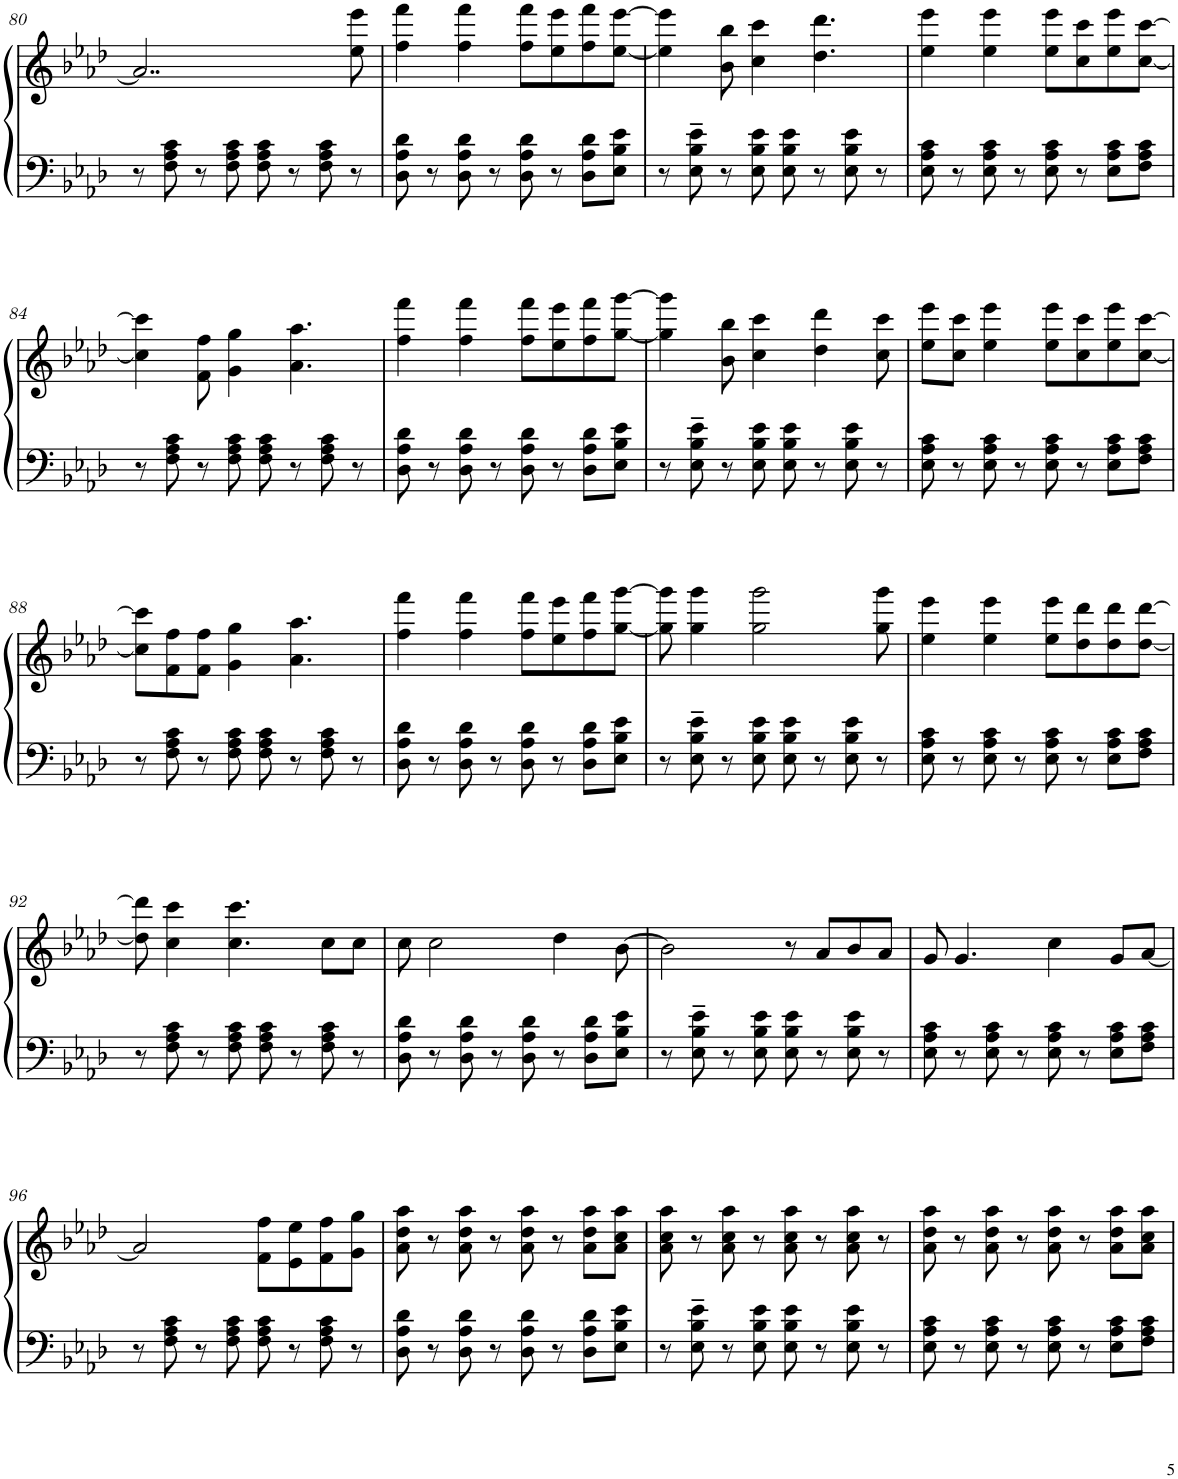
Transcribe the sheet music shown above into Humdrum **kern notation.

**kern	**kern
*part1	*part1
*staff2	*staff1
*I"Piano	*
*I'Pno.	*
!!LO:PB:g=z
*clefF4	*clefG2
*k[b-e-a-d-]	*k[b-e-a-d-]
*M4/4	*M4/4
=80	=80
8r	2..a-/]
8F\ 8A-\ 8c\	.
8r	.
8F\ 8A-\ 8c\	.
8F\ 8A-\ 8c\	.
8r	.
8F\ 8A-\ 8c\	.
8r	8ee-\ 8eee-\
=81	=81
8D-\ 8A-\ 8d-\	4ff\ 4fff\
8r	.
8D-\ 8A-\ 8d-\	4ff\ 4fff\
8r	.
8D-\ 8A-\ 8d-\	8ff\ 8fff\L
8r	8ee-\ 8eee-\
8D-\ 8A-\ 8d-\L	8ff\ 8fff\
8E-\ 8B-\ 8e-\J	[8ee-\ [8eee-\J
=82	=82
8r	4ee-\] 4eee-\]
8E-\~ 8B-\~ 8e-\~	.
8r	8b-\ 8bb-\
8E-\ 8B-\ 8e-\	4cc\ 4ccc\
8E-\ 8B-\ 8e-\	.
8r	4.dd-\ 4.ddd-\
8E-\ 8B-\ 8e-\	.
8r	.
=83	=83
8E-\ 8A-\ 8c\	4ee-\ 4eee-\
8r	.
8E-\ 8A-\ 8c\	4ee-\ 4eee-\
8r	.
8E-\ 8A-\ 8c\	8ee-\ 8eee-\L
8r	8cc\ 8ccc\
8E-\ 8A-\ 8c\L	8ee-\ 8eee-\
8F\ 8A-\ 8c\J	[8cc\ [8ccc\J
!!LO:LB:g=z
=84	=84
8r	4cc\] 4ccc\]
8F\ 8A-\ 8c\	.
8r	8f\ 8ff\
8F\ 8A-\ 8c\	4g\ 4gg\
8F\ 8A-\ 8c\	.
8r	4.a-\ 4.aa-\
8F\ 8A-\ 8c\	.
8r	.
=85	=85
8D-\ 8A-\ 8d-\	4ff\ 4fff\
8r	.
8D-\ 8A-\ 8d-\	4ff\ 4fff\
8r	.
8D-\ 8A-\ 8d-\	8ff\ 8fff\L
8r	8ee-\ 8eee-\
8D-\ 8A-\ 8d-\L	8ff\ 8fff\
8E-\ 8B-\ 8e-\J	[8gg\ [8ggg\J
=86	=86
8r	4gg\] 4ggg\]
8E-\~ 8B-\~ 8e-\~	.
8r	8b-\ 8bb-\
8E-\ 8B-\ 8e-\	4cc\ 4ccc\
8E-\ 8B-\ 8e-\	.
8r	4dd-\ 4ddd-\
8E-\ 8B-\ 8e-\	.
8r	8cc\ 8ccc\
=87	=87
8E-\ 8A-\ 8c\	8ee-\ 8eee-\L
8r	8cc\ 8ccc\J
8E-\ 8A-\ 8c\	4ee-\ 4eee-\
8r	.
8E-\ 8A-\ 8c\	8ee-\ 8eee-\L
8r	8cc\ 8ccc\
8E-\ 8A-\ 8c\L	8ee-\ 8eee-\
8F\ 8A-\ 8c\J	[8cc\ [8ccc\J
!!LO:LB:g=z
=88	=88
8r	8cc\] 8ccc\]L
8F\ 8A-\ 8c\	8f\ 8ff\
8r	8f\ 8ff\J
8F\ 8A-\ 8c\	4g\ 4gg\
8F\ 8A-\ 8c\	.
8r	4.a-\ 4.aa-\
8F\ 8A-\ 8c\	.
8r	.
=89	=89
8D-\ 8A-\ 8d-\	4ff\ 4fff\
8r	.
8D-\ 8A-\ 8d-\	4ff\ 4fff\
8r	.
8D-\ 8A-\ 8d-\	8ff\ 8fff\L
8r	8ee-\ 8eee-\
8D-\ 8A-\ 8d-\L	8ff\ 8fff\
8E-\ 8B-\ 8e-\J	[8gg\ [8ggg\J
=90	=90
8r	8gg\] 8ggg\]
8E-\~ 8B-\~ 8e-\~	4gg\ 4ggg\
8r	.
8E-\ 8B-\ 8e-\	2gg\ 2ggg\
8E-\ 8B-\ 8e-\	.
8r	.
8E-\ 8B-\ 8e-\	.
8r	8gg\ 8ggg\
=91	=91
8E-\ 8A-\ 8c\	4ee-\ 4eee-\
8r	.
8E-\ 8A-\ 8c\	4ee-\ 4eee-\
8r	.
8E-\ 8A-\ 8c\	8ee-\ 8eee-\L
8r	8dd-\ 8ddd-\
8E-\ 8A-\ 8c\L	8dd-\ 8ddd-\
8F\ 8A-\ 8c\J	[8dd-\ [8ddd-\J
!!LO:LB:g=z
=92	=92
8r	8dd-\] 8ddd-\]
8F\ 8A-\ 8c\	4cc\ 4ccc\
8r	.
8F\ 8A-\ 8c\	4.cc\ 4.ccc\
8F\ 8A-\ 8c\	.
8r	.
8F\ 8A-\ 8c\	8cc\L
8r	8cc\J
=93	=93
8D-\ 8A-\ 8d-\	8cc\
8r	2cc\
8D-\ 8A-\ 8d-\	.
8r	.
8D-\ 8A-\ 8d-\	.
8r	4dd-\
8D-\ 8A-\ 8d-\L	.
8E-\ 8B-\ 8e-\J	[8b-\
=94	=94
8r	2b-\]
8E-\~ 8B-\~ 8e-\~	.
8r	.
8E-\ 8B-\ 8e-\	.
8E-\ 8B-\ 8e-\	8r
8r	8a-/L
8E-\ 8B-\ 8e-\	8b-/
8r	8a-/J
=95	=95
8E-\ 8A-\ 8c\	8g/
8r	4.g/
8E-\ 8A-\ 8c\	.
8r	.
8E-\ 8A-\ 8c\	4cc\
8r	.
8E-\ 8A-\ 8c\L	8g/L
8F\ 8A-\ 8c\J	[8a-/J
!!LO:LB:g=z
=96	=96
8r	2a-/]
8F\ 8A-\ 8c\	.
8r	.
8F\ 8A-\ 8c\	.
8F\ 8A-\ 8c\	8f\ 8ff\L
8r	8e-\ 8ee-\
8F\ 8A-\ 8c\	8f\ 8ff\
8r	8g\ 8gg\J
=97	=97
8D-\ 8A-\ 8d-\	8a-\ 8dd-\ 8aa-\
8r	8r
8D-\ 8A-\ 8d-\	8a-\ 8dd-\ 8aa-\
8r	8r
8D-\ 8A-\ 8d-\	8a-\ 8dd-\ 8aa-\
8r	8r
8D-\ 8A-\ 8d-\L	8a-\ 8dd-\ 8aa-\L
8E-\ 8B-\ 8e-\J	8a-\ 8cc\ 8aa-\J
=98	=98
8r	8a-\ 8cc\ 8aa-\
8E-\~ 8B-\~ 8e-\~	8r
8r	8a-\ 8cc\ 8aa-\
8E-\ 8B-\ 8e-\	8r
8E-\ 8B-\ 8e-\	8a-\ 8cc\ 8aa-\
8r	8r
8E-\ 8B-\ 8e-\	8a-\ 8cc\ 8aa-\
8r	8r
=99	=99
8E-\ 8A-\ 8c\	8a-\ 8dd-\ 8aa-\
8r	8r
8E-\ 8A-\ 8c\	8a-\ 8dd-\ 8aa-\
8r	8r
8E-\ 8A-\ 8c\	8a-\ 8dd-\ 8aa-\
8r	8r
8E-\ 8A-\ 8c\L	8a-\ 8dd-\ 8aa-\L
8F\ 8A-\ 8c\J	8a-\ 8cc\ 8aa-\J
=	=
*-	*-
